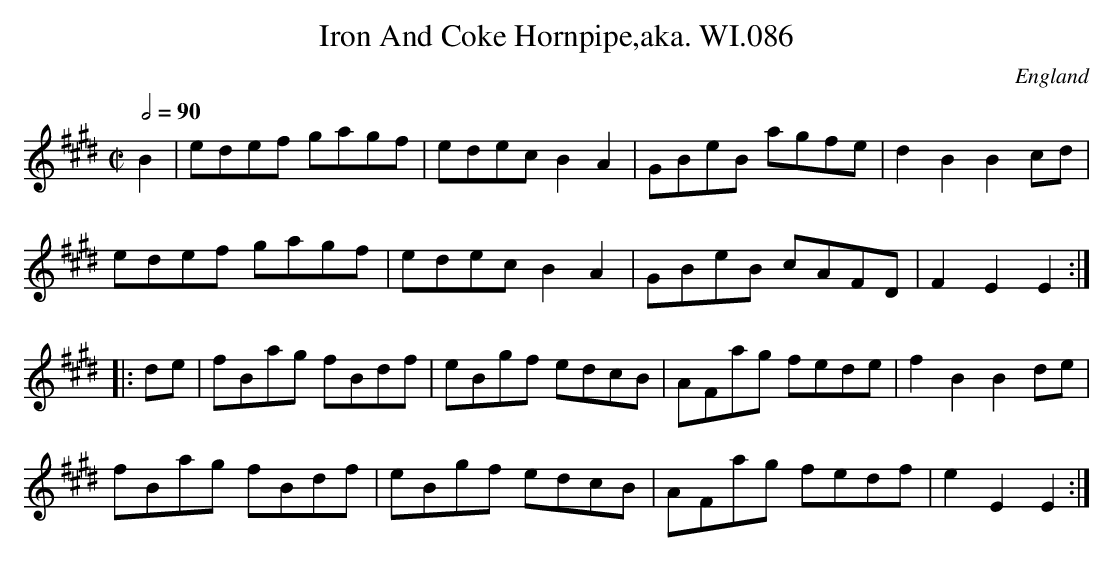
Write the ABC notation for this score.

X:1
T:Iron And Coke Hornpipe,aka. WI.086
M:C|
L:1/8
Q:1/2=90
O:England
notC:"by Wm. Irwin",untitled
K:E major
B2|edef gagf|edec B2A2|GBeB agfe|d2B2B2cd|!
edef gagf|edec B2A2|GBeB cAFD|F2E2E2:|!
|:de|fBag fBdf|eBgf edcB|AFag fede|f2B2B2de|!
fBag fBdf|eBgf edcB|AFag fedf|e2E2E2:|
